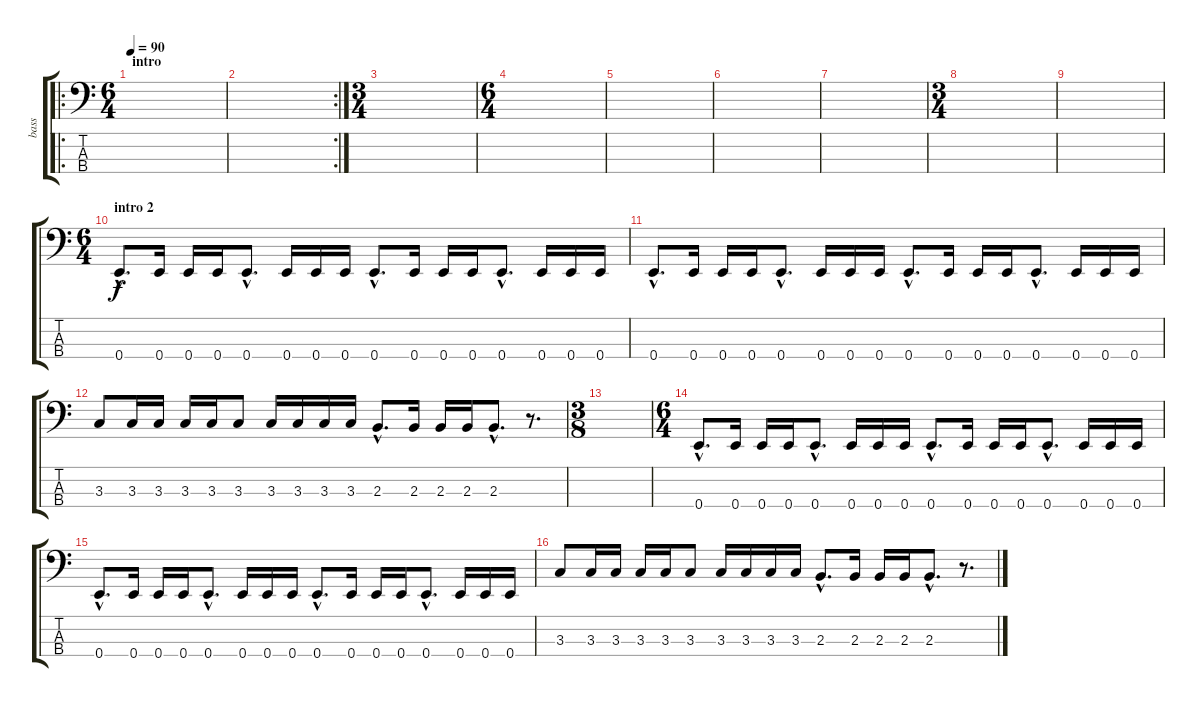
\track ("bass" "bass") {instrument electricbasspick}
\staff {score tabs}
\tuning (G2 D2 A1 E1) {hide}
\ro
\ts (6 4)
\section ("" "intro")
\tempo 90
\clef f4
\ks c
|
\rc 2
|
\ts (3 4)
|
\ts (6 4)
|
|
|
|
\ts (3 4)
|
|
\ts (6 4)
\section ("" "intro 2")
0.4{hac}.8{d} 0.4.16 0.4.16 0.4.16 0.4{hac}.8{d} 0.4.16 0.4.16 0.4.16 0.4{hac}.8{d} 0.4.16 0.4.16 0.4.16 0.4{hac}.8{d} 0.4.16 0.4.16 0.4.16 |
0.4{hac}.8{d} 0.4.16 0.4.16 0.4.16 0.4{hac}.8{d} 0.4.16 0.4.16 0.4.16 0.4{hac}.8{d} 0.4.16 0.4.16 0.4.16 0.4{hac}.8{d} 0.4.16 0.4.16 0.4.16 |
3.3.8 3.3.16 3.3.16 3.3.16 3.3.16 3.3.8 3.3.16 3.3.16 3.3.16 3.3.16 2.3{hac}.8{d} 2.3.16 2.3.16 2.3.16 2.3{hac}.8{d} r.8{d} |
\ts (3 8)
|
\ts (6 4)
0.4{hac}.8{d} 0.4.16 0.4.16 0.4.16 0.4{hac}.8{d} 0.4.16 0.4.16 0.4.16 0.4{hac}.8{d} 0.4.16 0.4.16 0.4.16 0.4{hac}.8{d} 0.4.16 0.4.16 0.4.16 |
0.4{hac}.8{d} 0.4.16 0.4.16 0.4.16 0.4{hac}.8{d} 0.4.16 0.4.16 0.4.16 0.4{hac}.8{d} 0.4.16 0.4.16 0.4.16 0.4{hac}.8{d} 0.4.16 0.4.16 0.4.16 |
3.3.8 3.3.16 3.3.16 3.3.16 3.3.16 3.3.8 3.3.16 3.3.16 3.3.16 3.3.16 2.3{hac}.8{d} 2.3.16 2.3.16 2.3.16 2.3{hac}.8{d} r.8{d}
